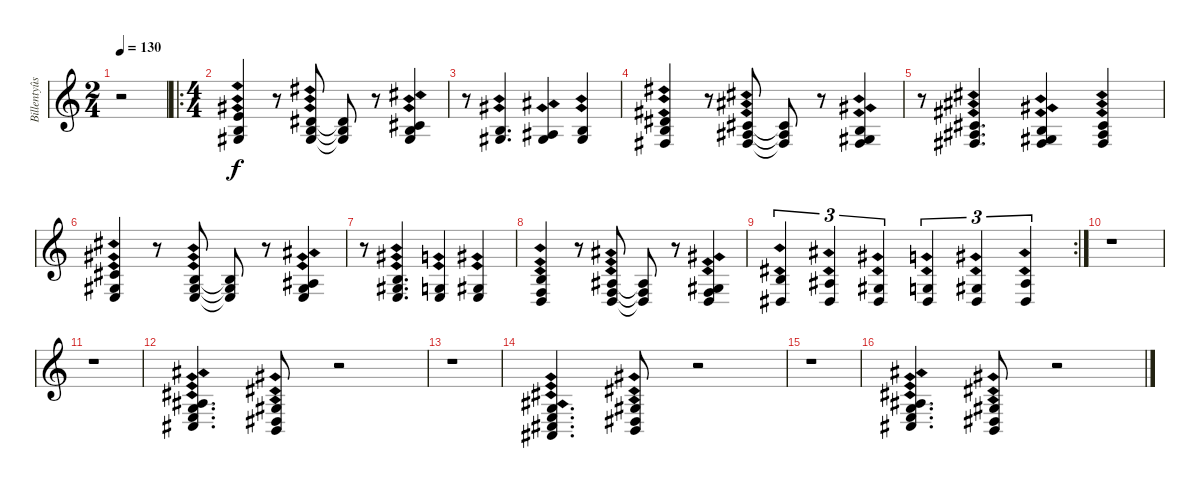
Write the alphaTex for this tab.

\track ("Billentyûs 1 (Mats Olausson)" "Billentyûs") {instrument drawbarorgan}
\staff {score}
\tuning (E4 B3 G3 D3 A2 E2) {hide}
\ts (2 4)
\tempo 130
\clef g2
\ks c
r.2{dy f instrument drawbarorgan} |
\ro
\ts (4 4)
(0.1{ph 12} 0.2{ph 12} 1.3{ph 12}).4 r.8 (4.2{ph 12} 4.3{ph 12} 6.4{ph 12}).8 (4.2{t} 4.3{t} 6.4{t}).8 r.8 (2.2{ph 12} 4.3{ph 12} 6.4{ph 12}).4 |
r.8 (0.2{ph 12} 1.3{ph 12}).4{d} (3.3{ph 12} 6.4{ph 12}).4 (0.2{ph 12} 1.3{ph 12}).4 |
(4.2{ph 12} 4.3{ph 12} 4.4{ph 12}).4 r.8 (2.2{ph 12} 3.3{ph 12} 4.4{ph 12}).8 (2.2{t} 3.3{t} 4.4{t}).8 r.8 (0.2{ph 12} 1.3{ph 12} 4.4{ph 12}).4 |
r.8 (2.2{ph 12} 3.3{ph 12} 4.4{ph 12}).4{d} (0.2{ph 12} 1.3{ph 12} 4.4{ph 12}).4 (2.2{ph 12} 3.3{ph 12} 4.4{ph 12}).4 |
(2.2{ph 12} 1.3{ph 12} 2.4{ph 12}).4 r.8 (0.2{ph 12} 1.3{ph 12} 2.4{ph 12}).8 (0.2{t} 1.3{t} 2.4{t}).8 r.8 (3.3{ph 12} 6.4{ph 12} 7.5{ph 12}).4 |
r.8 (0.2{ph 12} 1.3{ph 12} 2.4{ph 12}).4{d} (0.3{ph 12} 2.4{ph 12}).4 (1.3{ph 12} 2.4{ph 12}).4 |
(4.3{ph 12} 3.4{ph 12} 5.5{ph 12}).4 r.8 (3.3{ph 12} 3.4{ph 12} 5.5{ph 12}).8 (3.3{t} 3.4{t} 5.5{t}).8 r.8 (1.3{ph 12} 3.4{ph 12} 5.5{ph 12}).4 |
\rc 2
(4.3{ph 12} 1.4{ph 12}).4{tu (3 2)} (3.3{ph 12} 1.4{ph 12}).4{tu (3 2)} (1.3{ph 12} 1.4{ph 12}).4{tu (3 2)} (0.3{ph 12} 1.4{ph 12}).4{tu (3 2)} (1.3{ph 12} 1.4{ph 12}).4{tu (3 2)} (3.3{ph 12} 1.4{ph 12}).4{tu (3 2)} |
r.1 |
r.1 |
(3.3{ph 12} 5.4{ph 12} 7.5{ph 12} 9.6{ph 12}).4{d} (1.3{ph 12} 1.4{ph 12} 2.5{ph 12}).8 r.2 |
r.1 |
(0.3{ph 12} 2.4{ph 12} 4.5{ph 12} 6.6{ph 12}).4{d} (1.3{ph 12} 1.4{ph 12} 2.5{ph 12}).8 r.2 |
r.1 |
(3.3{ph 12} 5.4{ph 12} 7.5{ph 12} 9.6{ph 12}).4{d} (1.3{ph 12} 1.4{ph 12} 2.5{ph 12}).8 r.2
